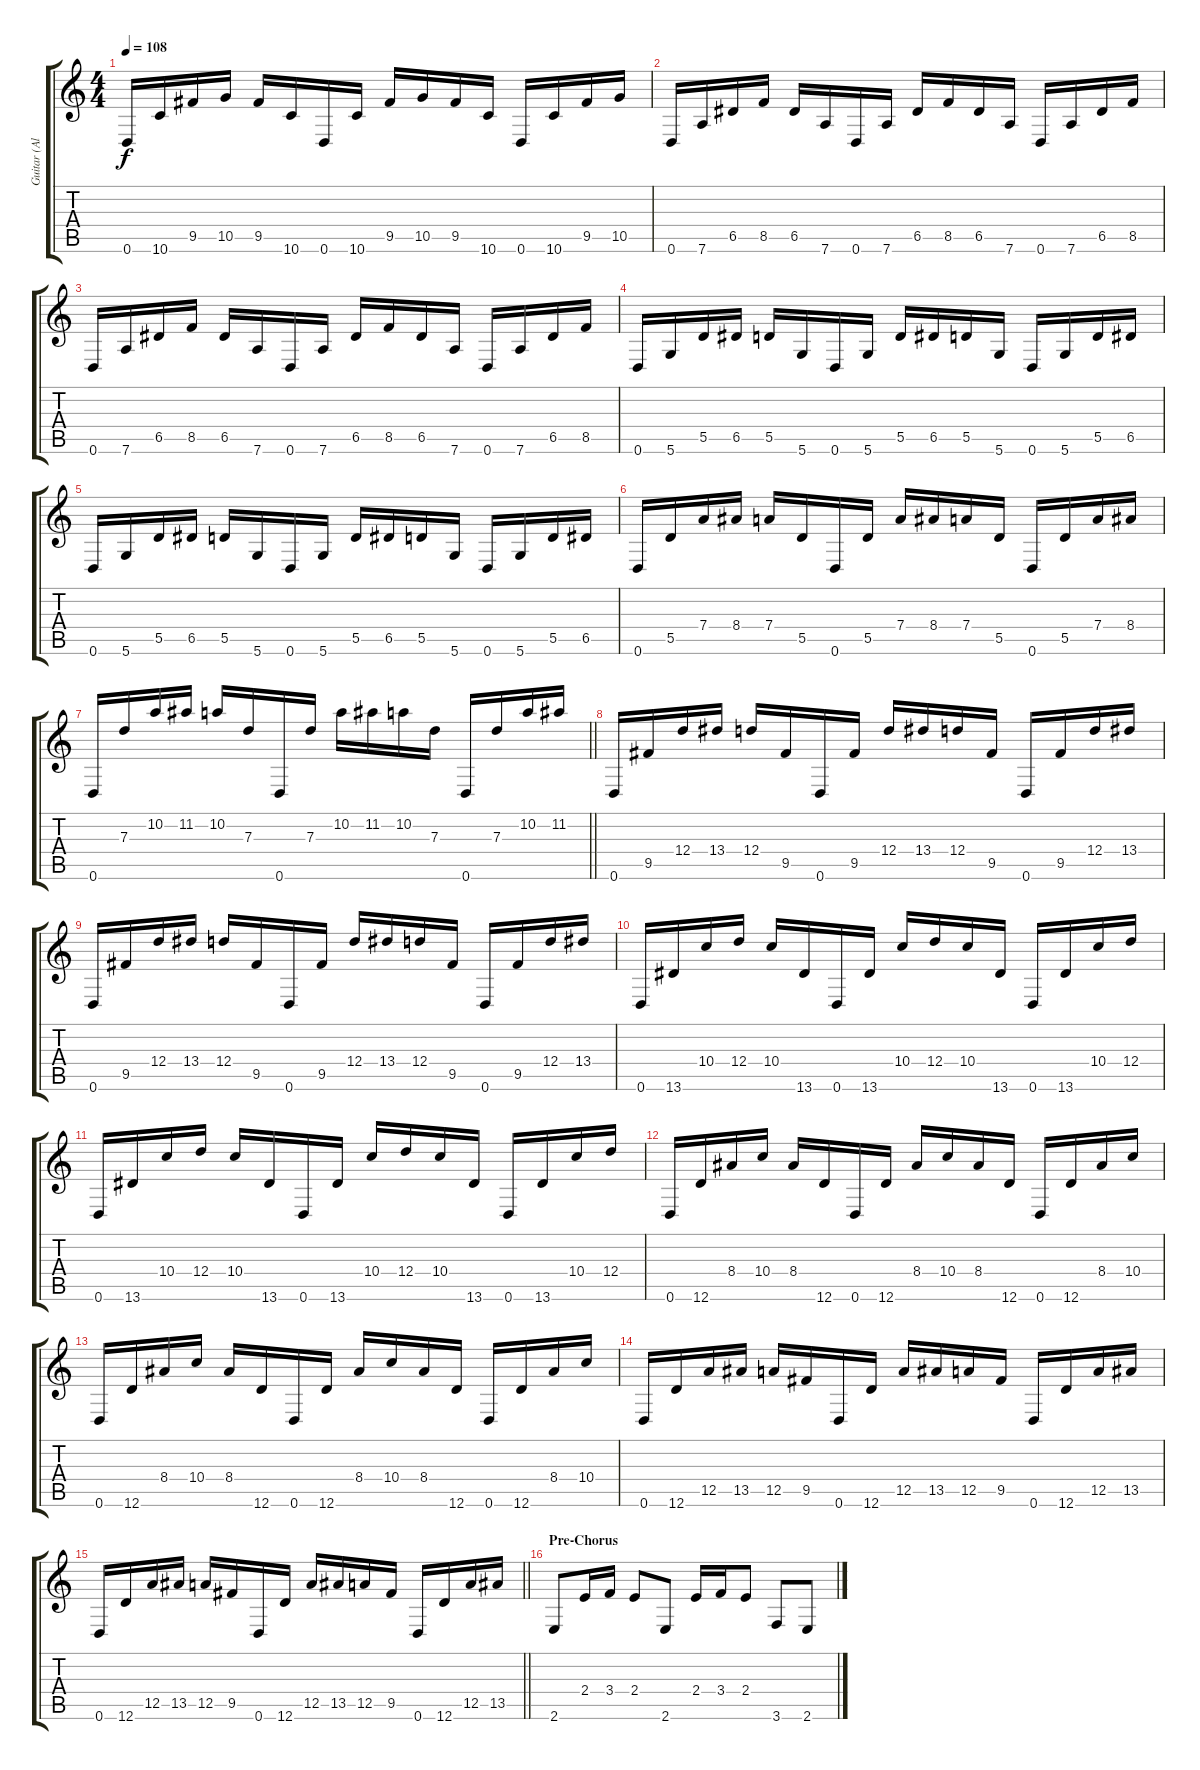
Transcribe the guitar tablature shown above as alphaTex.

\track ("Guitar (Alternate tuning : Drop D)" "Guitar (Al") {instrument electricguitarjazz}
\staff {score tabs}
\tuning (E4 B3 G3 D3 A2 D2) {hide}
\ts (4 4)
\tempo 108
\clef g2
\ks c
0.6.16{dy f} 10.6.16 9.5.16 10.5.16 9.5.16 10.6.16 0.6.16 10.6.16 9.5.16 10.5.16 9.5.16 10.6.16 0.6.16 10.6.16 9.5.16 10.5.16 |
0.6.16 7.6.16 6.5.16 8.5.16 6.5.16 7.6.16 0.6.16 7.6.16 6.5.16 8.5.16 6.5.16 7.6.16 0.6.16 7.6.16 6.5.16 8.5.16 |
0.6.16 7.6.16 6.5.16 8.5.16 6.5.16 7.6.16 0.6.16 7.6.16 6.5.16 8.5.16 6.5.16 7.6.16 0.6.16 7.6.16 6.5.16 8.5.16 |
0.6.16 5.6.16 5.5.16 6.5.16 5.5.16 5.6.16 0.6.16 5.6.16 5.5.16 6.5.16 5.5.16 5.6.16 0.6.16 5.6.16 5.5.16 6.5.16 |
0.6.16 5.6.16 5.5.16 6.5.16 5.5.16 5.6.16 0.6.16 5.6.16 5.5.16 6.5.16 5.5.16 5.6.16 0.6.16 5.6.16 5.5.16 6.5.16 |
0.6.16 5.5.16 7.4.16 8.4.16 7.4.16 5.5.16 0.6.16 5.5.16 7.4.16 8.4.16 7.4.16 5.5.16 0.6.16 5.5.16 7.4.16 8.4.16 |
\barLineRight lightlight
0.6.16 7.3.16 10.2.16 11.2.16 10.2.16 7.3.16 0.6.16 7.3.16 10.2.16 11.2.16 10.2.16 7.3.16 0.6.16 7.3.16 10.2.16 11.2.16 |
0.6.16 9.5.16 12.4.16 13.4.16 12.4.16 9.5.16 0.6.16 9.5.16 12.4.16 13.4.16 12.4.16 9.5.16 0.6.16 9.5.16 12.4.16 13.4.16 |
0.6.16 9.5.16 12.4.16 13.4.16 12.4.16 9.5.16 0.6.16 9.5.16 12.4.16 13.4.16 12.4.16 9.5.16 0.6.16 9.5.16 12.4.16 13.4.16 |
0.6.16 13.6.16 10.4.16 12.4.16 10.4.16 13.6.16 0.6.16 13.6.16 10.4.16 12.4.16 10.4.16 13.6.16 0.6.16 13.6.16 10.4.16 12.4.16 |
0.6.16 13.6.16 10.4.16 12.4.16 10.4.16 13.6.16 0.6.16 13.6.16 10.4.16 12.4.16 10.4.16 13.6.16 0.6.16 13.6.16 10.4.16 12.4.16 |
0.6.16 12.6.16 8.4.16 10.4.16 8.4.16 12.6.16 0.6.16 12.6.16 8.4.16 10.4.16 8.4.16 12.6.16 0.6.16 12.6.16 8.4.16 10.4.16 |
0.6.16 12.6.16 8.4.16 10.4.16 8.4.16 12.6.16 0.6.16 12.6.16 8.4.16 10.4.16 8.4.16 12.6.16 0.6.16 12.6.16 8.4.16 10.4.16 |
0.6.16 12.6.16 12.5.16 13.5.16 12.5.16 9.5.16 0.6.16 12.6.16 12.5.16 13.5.16 12.5.16 9.5.16 0.6.16 12.6.16 12.5.16 13.5.16 |
\barLineRight lightlight
0.6.16 12.6.16 12.5.16 13.5.16 12.5.16 9.5.16 0.6.16 12.6.16 12.5.16 13.5.16 12.5.16 9.5.16 0.6.16 12.6.16 12.5.16 13.5.16 |
\section ("" "Pre-Chorus")
2.6.8 2.4.16 3.4.16 2.4.8 2.6.8 2.4.16 3.4.16 2.4.8 3.6.8 2.6.8
